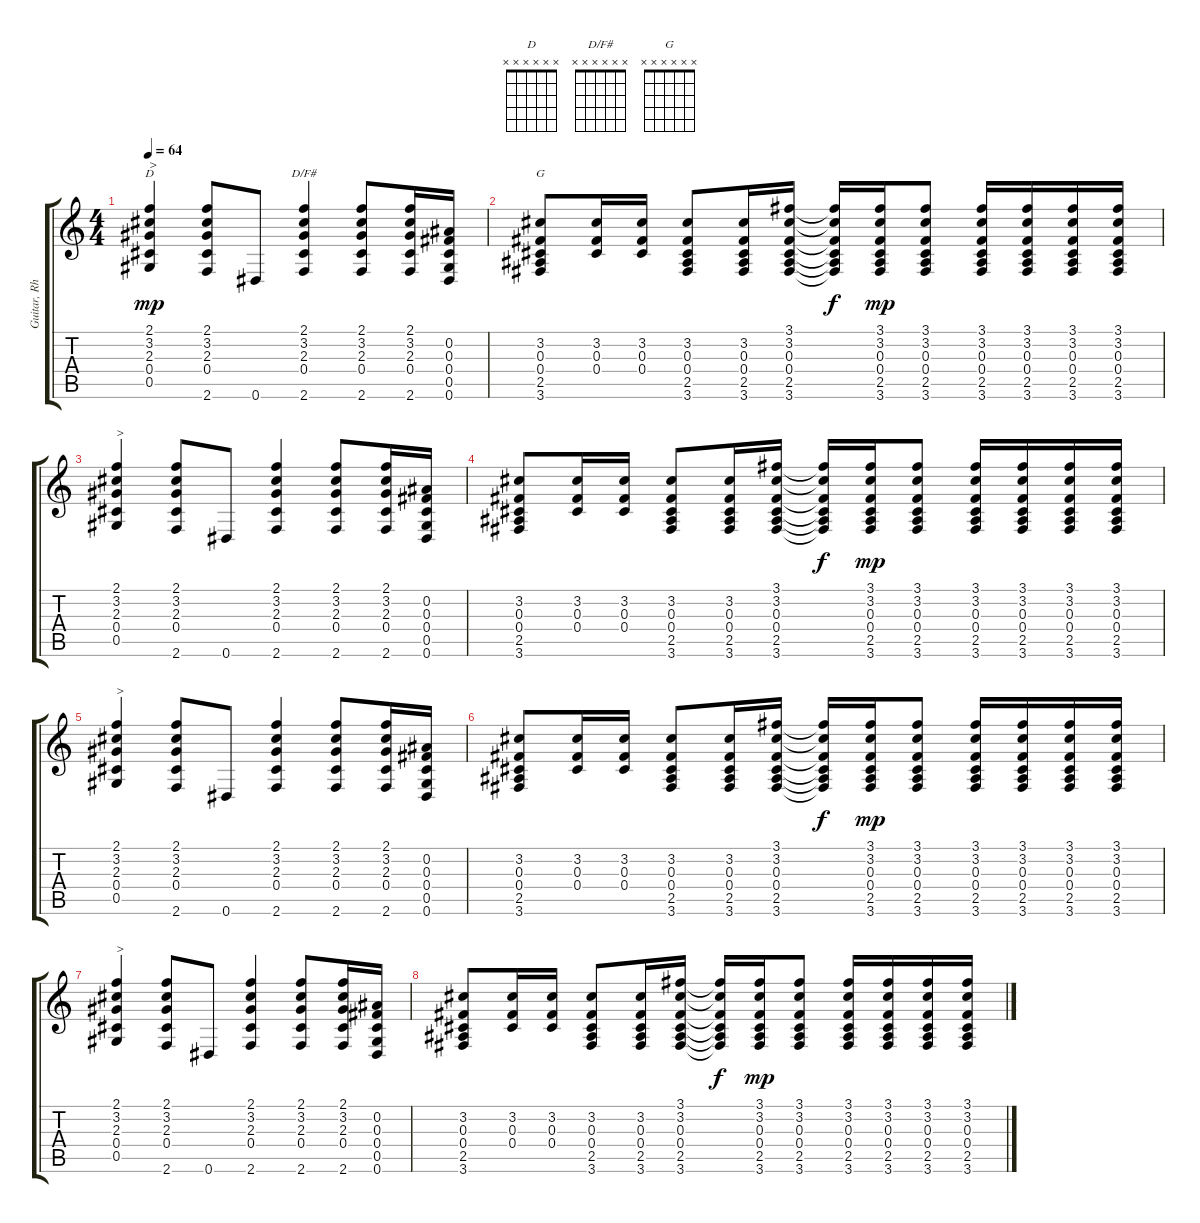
\track ("Guitar, Rhythm" "Guitar, Rh") {instrument acousticguitarsteel}
\staff {score tabs}
\tuning (Eb4 Bb3 Gb3 Db3 Ab2 Eb2) {hide}
\chord ("D" x x x x x x)
\chord ("D/F#" x x x x x x)
\chord ("G" x x x x x x)
\ts (4 4)
\tempo 64
\clef g2
\ks c
(2.1 3.2 2.3 0.4 0.5).4{ch "D" txt ">" dy mp} (2.1 3.2 2.3 0.4 2.6).8 0.6.8 (2.1 3.2 2.3 0.4 2.6).4{ch "D/F#"} (2.1 3.2 2.3 0.4 2.6).8 (2.1 3.2 2.3 0.4 2.6).16 (0.2 0.3 0.4 0.5 0.6).16 |
(3.2 0.3 0.4 2.5 3.6).8{ch "G"} (3.2 0.3 0.4).16 (3.2 0.3 0.4).16 (3.2 0.3 0.4 2.5 3.6).8 (3.2 0.3 0.4 2.5 3.6).16 (3.1 3.2 0.3 0.4 2.5 3.6).16 (3.1{t} 3.2{t} 0.3{t} 0.4{t} 2.5{t} 3.6{t}).16{dy f} (3.1 3.2 0.3 0.4 2.5 3.6).16{dy mp} (3.1 3.2 0.3 0.4 2.5 3.6).8 (3.1 3.2 0.3 0.4 2.5 3.6).16 (3.1 3.2 0.3 0.4 2.5 3.6).16 (3.1 3.2 0.3 0.4 2.5 3.6).16 (3.1 3.2 0.3 0.4 2.5 3.6).16 |
(2.1 3.2 2.3 0.4 0.5).4{txt ">"} (2.1 3.2 2.3 0.4 2.6).8 0.6.8 (2.1 3.2 2.3 0.4 2.6).4 (2.1 3.2 2.3 0.4 2.6).8 (2.1 3.2 2.3 0.4 2.6).16 (0.2 0.3 0.4 0.5 0.6).16 |
(3.2 0.3 0.4 2.5 3.6).8 (3.2 0.3 0.4).16 (3.2 0.3 0.4).16 (3.2 0.3 0.4 2.5 3.6).8 (3.2 0.3 0.4 2.5 3.6).16 (3.1 3.2 0.3 0.4 2.5 3.6).16 (3.1{t} 3.2{t} 0.3{t} 0.4{t} 2.5{t} 3.6{t}).16{dy f} (3.1 3.2 0.3 0.4 2.5 3.6).16{dy mp} (3.1 3.2 0.3 0.4 2.5 3.6).8 (3.1 3.2 0.3 0.4 2.5 3.6).16 (3.1 3.2 0.3 0.4 2.5 3.6).16 (3.1 3.2 0.3 0.4 2.5 3.6).16 (3.1 3.2 0.3 0.4 2.5 3.6).16 |
(2.1 3.2 2.3 0.4 0.5).4{txt ">"} (2.1 3.2 2.3 0.4 2.6).8 0.6.8 (2.1 3.2 2.3 0.4 2.6).4 (2.1 3.2 2.3 0.4 2.6).8 (2.1 3.2 2.3 0.4 2.6).16 (0.2 0.3 0.4 0.5 0.6).16 |
(3.2 0.3 0.4 2.5 3.6).8 (3.2 0.3 0.4).16 (3.2 0.3 0.4).16 (3.2 0.3 0.4 2.5 3.6).8 (3.2 0.3 0.4 2.5 3.6).16 (3.1 3.2 0.3 0.4 2.5 3.6).16 (3.1{t} 3.2{t} 0.3{t} 0.4{t} 2.5{t} 3.6{t}).16{dy f} (3.1 3.2 0.3 0.4 2.5 3.6).16{dy mp} (3.1 3.2 0.3 0.4 2.5 3.6).8 (3.1 3.2 0.3 0.4 2.5 3.6).16 (3.1 3.2 0.3 0.4 2.5 3.6).16 (3.1 3.2 0.3 0.4 2.5 3.6).16 (3.1 3.2 0.3 0.4 2.5 3.6).16 |
(2.1 3.2 2.3 0.4 0.5).4{txt ">"} (2.1 3.2 2.3 0.4 2.6).8 0.6.8 (2.1 3.2 2.3 0.4 2.6).4 (2.1 3.2 2.3 0.4 2.6).8 (2.1 3.2 2.3 0.4 2.6).16 (0.2 0.3 0.4 0.5 0.6).16 |
(3.2 0.3 0.4 2.5 3.6).8 (3.2 0.3 0.4).16 (3.2 0.3 0.4).16 (3.2 0.3 0.4 2.5 3.6).8 (3.2 0.3 0.4 2.5 3.6).16 (3.1 3.2 0.3 0.4 2.5 3.6).16 (3.1{t} 3.2{t} 0.3{t} 0.4{t} 2.5{t} 3.6{t}).16{dy f} (3.1 3.2 0.3 0.4 2.5 3.6).16{dy mp} (3.1 3.2 0.3 0.4 2.5 3.6).8 (3.1 3.2 0.3 0.4 2.5 3.6).16 (3.1 3.2 0.3 0.4 2.5 3.6).16 (3.1 3.2 0.3 0.4 2.5 3.6).16 (3.1 3.2 0.3 0.4 2.5 3.6).16
